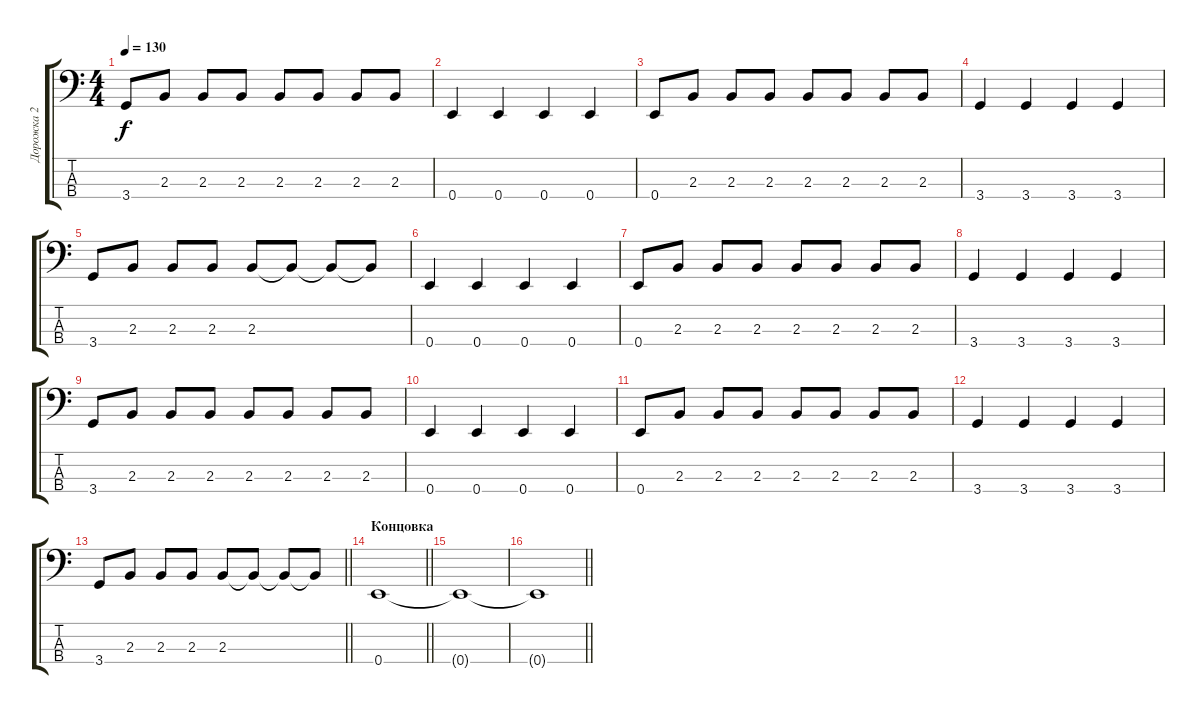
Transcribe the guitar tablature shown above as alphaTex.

\track ("Дорожка 2" "Дорожка 2") {instrument electricbassfinger}
\staff {score tabs}
\tuning (G2 D2 A1 E1) {hide}
\ts (4 4)
\tempo 130
\clef f4
\ks c
3.4.8{dy f} 2.3.8 2.3.8 2.3.8 2.3.8 2.3.8 2.3.8 2.3.8 |
0.4.4 0.4.4 0.4.4 0.4.4 |
0.4.8 2.3.8 2.3.8 2.3.8 2.3.8 2.3.8 2.3.8 2.3.8 |
3.4.4 3.4.4 3.4.4 3.4.4 |
3.4.8 2.3.8 2.3.8 2.3.8 2.3.8 2.3{t}.8 2.3{t}.8 2.3{t}.8 |
0.4.4 0.4.4 0.4.4 0.4.4 |
0.4.8 2.3.8 2.3.8 2.3.8 2.3.8 2.3.8 2.3.8 2.3.8 |
3.4.4 3.4.4 3.4.4 3.4.4 |
3.4.8 2.3.8 2.3.8 2.3.8 2.3.8 2.3.8 2.3.8 2.3.8 |
0.4.4 0.4.4 0.4.4 0.4.4 |
0.4.8 2.3.8 2.3.8 2.3.8 2.3.8 2.3.8 2.3.8 2.3.8 |
3.4.4 3.4.4 3.4.4 3.4.4 |
\barLineRight lightlight
3.4.8 2.3.8 2.3.8 2.3.8 2.3.8 2.3{t}.8 2.3{t}.8 2.3{t}.8 |
\section ("" "Концовка")
\barLineRight lightlight
0.4.1 |
0.4{t}.1 |
\barLineRight lightlight
0.4{t}.1
